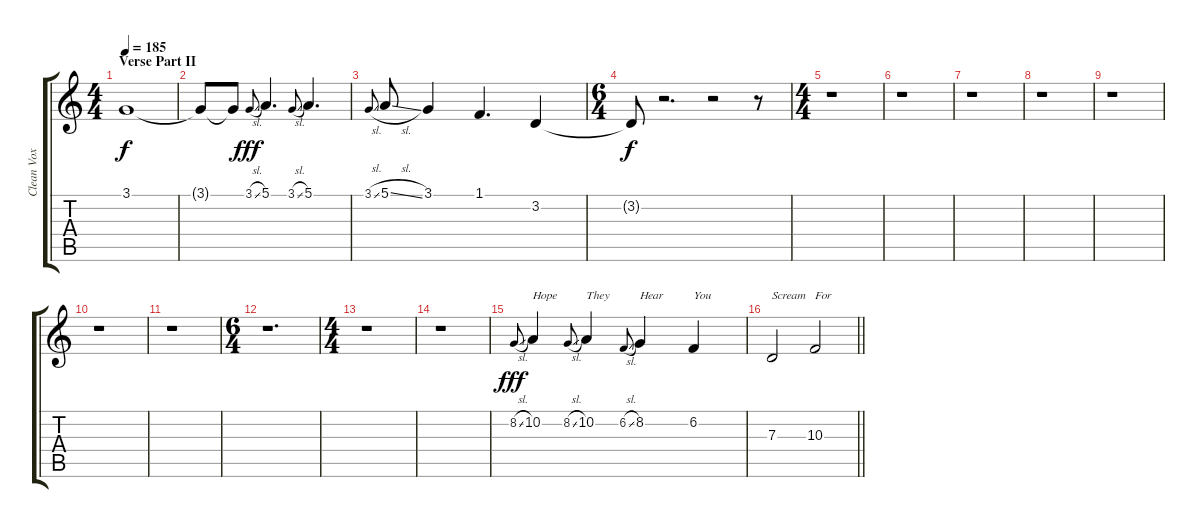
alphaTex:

\track ("Clean Vox" "Clean Vox") {instrument lead2sawtooth}
\staff {score tabs}
\tuning (E4 B3 G3 D3 A2 D2) {hide}
\ts (4 4)
\section ("" "Verse Part II")
\tempo 185
\clef g2
\ks c
3.1{t}.1{dy f} |
3.1{t}.8 3.1{t}.8 3.1{sl}.8{gr onbeat dy fff} 5.1.4{d} 3.1{sl}.8{gr onbeat} 5.1.4{d} |
3.1{sl}.8{gr onbeat} 5.1{sl}.8 3.1.4 1.1.4{d} 3.2.4 |
\ts (6 4)
3.2{t}.8{dy f} r.2{d} r.2 r.8 |
\ts (4 4)
r.1 |
r.1 |
r.1 |
r.1 |
r.1 |
r.1 |
r.1 |
\ts (6 4)
r.1{d} |
\ts (4 4)
r.1 |
r.1 |
8.2{sl}.8{gr onbeat dy fff} 10.2.4{txt "Hope" volume 11} 8.2{sl}.8{gr onbeat} 10.2.4{txt "They"} 6.2{sl}.8{gr onbeat} 8.2.4{txt "Hear"} 6.2.4{txt "You"} |
\barLineRight lightlight
7.3.2{txt "Scream"} 10.3.2{txt "For"}
